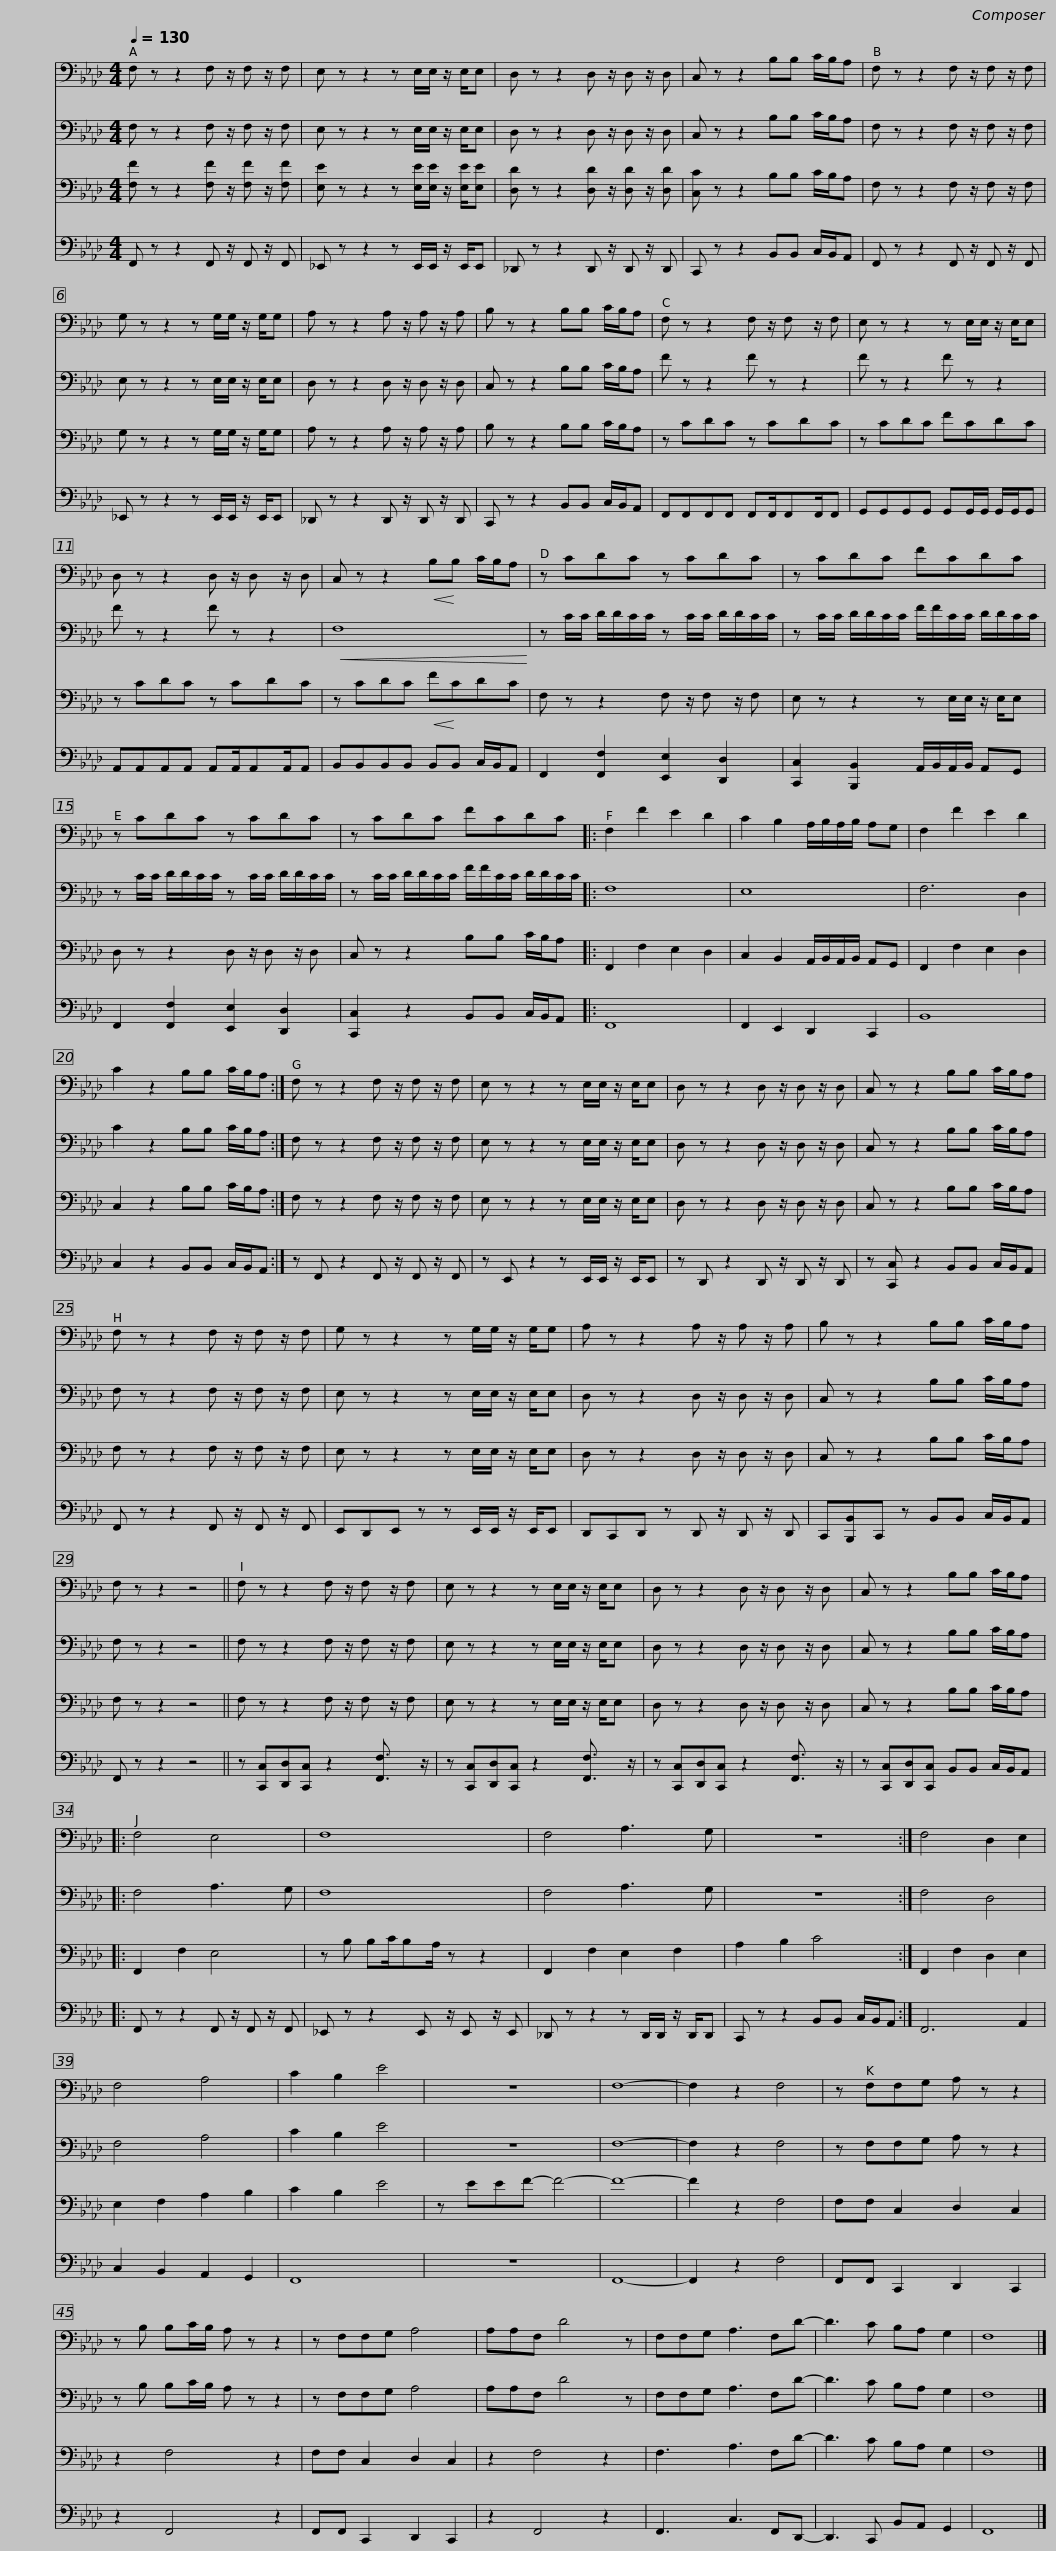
X:1
%%score 1 2 3 4
L:1/8
Q:1/4=130
M:4/4
I:linebreak $
K:Ab
V:1 bass
V:2 bass
V:3 bass
V:4 bass
V:1
 F, z z2 F, z/ F, z/ F, | E, z z2 z E,/E,/ z/ E,/E, | D, z z2 D, z/ D, z/ D, | C, z z2 B,B, C/B,/A, |$ F, z z2 F, z/ F, z/ F, | %5
 G, z z2 z G,/G,/ z/ G,/G, | A, z z2 A, z/ A, z/ A, | B, z z2 B,B, C/B,/A, |$ F, z z2 F, z/ F, z/ F, | E, z z2 z E,/E,/ z/ E,/E, | %10
 D, z z2 D, z/ D, z/ D, | C, z z2!<(! B,!<)!B, C/B,/A, |$ z CDC z CDC | z CDC FCDC | z CDC z CDC |$ %15
 z CDC FCDC |:$ F,2 F2 E2 D2 | C2 B,2 A,/B,/A,/B,/ A,G, | F,2 F2 E2 D2 | C2 z2 B,B, C/B,/A, :| %20
 F, z z2 F, z/ F, z/ F, | E, z z2 z E,/E,/ z/ E,/E, | D, z z2 D, z/ D, z/ D, |$ C, z z2 B,B, C/B,/A, |$ F, z z2 F, z/ F, z/ F, | %25
 G, z z2 z G,/G,/ z/ G,/G, | A, z z2 A, z/ A, z/ A, | B, z z2 B,B, C/B,/A, |$ F, z z2 z4 || F, z z2 F, z/ F, z/ F, | %30
 E, z z2 z E,/E,/ z/ E,/E, | D, z z2 D, z/ D, z/ D, | C, z z2 B,B, C/B,/A, |:$ F,4 E,4 | F,8 | %35
 F,4 A,3 G, | z8 :| F,4 D,2 E,2 | F,4 A,4 | C2 B,2 E4 |$ %40
 z8 | F,8- | F,2 z2 F,4 | z F,F,G, A, z z2 | z B, B,C/B,/ A, z z2 | %45
 z F,F,G, A,4 | A,A,F, D4 z | F,F,G, A,3 F,D- | D3 C B,A, G,2 | F,8 |] %50
V:2
 F, z z2 F, z/ F, z/ F, | E, z z2 z E,/E,/ z/ E,/E, | D, z z2 D, z/ D, z/ D, | C, z z2 B,B, C/B,/A, |$ F, z z2 F, z/ F, z/ F, | %5
 E, z z2 z E,/E,/ z/ E,/E, | D, z z2 D, z/ D, z/ D, | C, z z2 B,B, C/B,/A, |$ F z z2 F z z2 | F z z2 F z z2 | %10
 F z z2 F z z2 |!<(! F,8!<)! |$ z C/C/ D/D/C/C/ z C/C/ D/D/C/C/ | z C/C/ D/D/C/C/ F/F/C/C/ D/D/C/C/ | z C/C/ D/D/C/C/ z C/C/ D/D/C/C/ |$ %15
 z C/C/ D/D/C/C/ F/F/C/C/ D/D/C/C/ |:$ F,8 | E,8 | F,6 D,2 | C2 z2 B,B, C/B,/A, :| %20
 F, z z2 F, z/ F, z/ F, | E, z z2 z E,/E,/ z/ E,/E, | D, z z2 D, z/ D, z/ D, |$ C, z z2 B,B, C/B,/A, |$ F, z z2 F, z/ F, z/ F, | %25
 E, z z2 z E,/E,/ z/ E,/E, | D, z z2 D, z/ D, z/ D, | C, z z2 B,B, C/B,/A, |$ F, z z2 z4 || F, z z2 F, z/ F, z/ F, | %30
 E, z z2 z E,/E,/ z/ E,/E, | D, z z2 D, z/ D, z/ D, | C, z z2 B,B, C/B,/A, |:$ F,4 A,3 G, | F,8 | %35
 F,4 A,3 G, | z8 :| F,4 D,4 | F,4 A,4 | C2 B,2 E4 |$ %40
 z8 | F,8- | F,2 z2 F,4 | z F,F,G, A, z z2 | z B, B,C/B,/ A, z z2 | %45
 z F,F,G, A,4 | A,A,F, D4 z | F,F,G, A,3 F,D- | D3 C B,A, G,2 | F,8 |] %50
V:3
 [F,F] z z2 [F,F] z/ [F,F] z/ [F,F] | [E,E] z z2 z [E,E]/[E,E]/ z/ [E,E]/[E,E] | [D,D] z z2 [D,D] z/ [D,D] z/ [D,D] | [C,C] z z2 B,B, C/B,/A, |$ F, z z2 F, z/ F, z/ F, | %5
 G, z z2 z G,/G,/ z/ G,/G, | A, z z2 A, z/ A, z/ A, | B, z z2 B,B, C/B,/A, |$ z CDC z CDC | z CDC FCDC | %10
 z CDC z CDC | z CDC!<(! F!<)!CDC |$ F, z z2 F, z/ F, z/ F, | E, z z2 z E,/E,/ z/ E,/E, | D, z z2 D, z/ D, z/ D, |$ %15
 C, z z2 B,B, C/B,/A, |:$ F,,2 F,2 E,2 D,2 | C,2 B,,2 A,,/B,,/A,,/B,,/ A,,G,, | F,,2 F,2 E,2 D,2 | C,2 z2 B,B, C/B,/A, :| %20
 F, z z2 F, z/ F, z/ F, | E, z z2 z E,/E,/ z/ E,/E, | D, z z2 D, z/ D, z/ D, |$ C, z z2 B,B, C/B,/A, |$ F, z z2 F, z/ F, z/ F, | %25
 E, z z2 z E,/E,/ z/ E,/E, | D, z z2 D, z/ D, z/ D, | C, z z2 B,B, C/B,/A, |$ F, z z2 z4 || F, z z2 F, z/ F, z/ F, | %30
 E, z z2 z E,/E,/ z/ E,/E, | D, z z2 D, z/ D, z/ D, | C, z z2 B,B, C/B,/A, |:$ F,,2 F,2 E,4 | z B, B,C/B,A,/ z z2 | %35
 F,,2 F,2 E,2 F,2 | A,2 B,2 C4 :| F,,2 F,2 D,2 E,2 | E,2 F,2 A,2 B,2 | C2 B,2 E4 |$ %40
 z EEF- F4- | F8- | F2 z2 F,4 | F,F, C,2 D,2 C,2 | z2 F,4 z2 | %45
 F,F, C,2 D,2 C,2 | z2 F,4 z2 | F,3 A,3 F,D- | D3 C B,A, G,2 | F,8 |] %50
V:4
 F,, z z2 F,, z/ F,, z/ F,, | _E,, z z2 z E,,/E,,/ z/ E,,/E,, | _D,, z z2 D,, z/ D,, z/ D,, | C,, z z2 B,,B,, C,/B,,/A,, |$ F,, z z2 F,, z/ F,, z/ F,, | %5
 _E,, z z2 z E,,/E,,/ z/ E,,/E,, | _D,, z z2 D,, z/ D,, z/ D,, | C,, z z2 B,,B,, C,/B,,/A,, |$ F,,F,,F,,F,, F,,F,,/F,,F,,/F,, | G,,G,,G,,G,, G,,G,,/G,,/ G,,/G,,/G,, | %10
 A,,A,,A,,A,, A,,A,,/A,,A,,/A,, | B,,B,,B,,B,, B,,B,, C,/B,,/A,, |$ F,,2 [F,,F,]2 [E,,E,]2 [D,,D,]2 | [C,,C,]2 [B,,,B,,]2 A,,/B,,/A,,/B,,/ A,,G,, | F,,2 [F,,F,]2 [E,,E,]2 [D,,D,]2 |$ %15
 [C,,C,]2 z2 B,,B,, C,/B,,/A,, |:$ F,,8 | F,,2 E,,2 D,,2 C,,2 | B,,8 | C,2 z2 B,,B,, C,/B,,/A,, :| %20
 z F,, z2 F,, z/ F,, z/ F,, | z E,, z2 z E,,/E,,/ z/ E,,/E,, | z D,, z2 D,, z/ D,, z/ D,, |$ z [C,,C,] z2 B,,B,, C,/B,,/A,, |$ F,, z z2 F,, z/ F,, z/ F,, | %25
 E,,D,,E,, z z E,,/E,,/ z/ E,,/E,, | D,,C,,D,, z D,, z/ D,, z/ D,, | C,,[B,,,B,,]C,, z B,,B,, C,/B,,/A,, |$ F,, z z2 z4 || z [C,,C,][D,,D,][C,,C,] z2 [F,,F,]3/2 z/ | %30
 z [C,,C,][D,,D,][C,,C,] z2 [F,,F,]3/2 z/ | z [C,,C,][D,,D,][C,,C,] z2 [F,,F,]3/2 z/ | z [C,,C,][D,,D,][C,,C,] B,,B,, C,/B,,/A,, |:$ F,, z z2 F,, z/ F,, z/ F,, | _E,, z z2 E,, z/ E,, z/ E,, | %35
 _D,, z z2 z D,,/D,,/ z/ D,,/D,, | C,, z z2 B,,B,, C,/B,,/A,, :| F,,6 A,,2 | C,2 B,,2 A,,2 G,,2 | F,,8 |$ %40
 z8 | F,,8- | F,,2 z2 F,4 | F,,F,, C,,2 D,,2 C,,2 | z2 F,,4 z2 | %45
 F,,F,, C,,2 D,,2 C,,2 | z2 F,,4 z2 | F,,3 C,3 F,,D,,- | D,,3 C,, B,,A,, G,,2 | F,,8 |] %50
